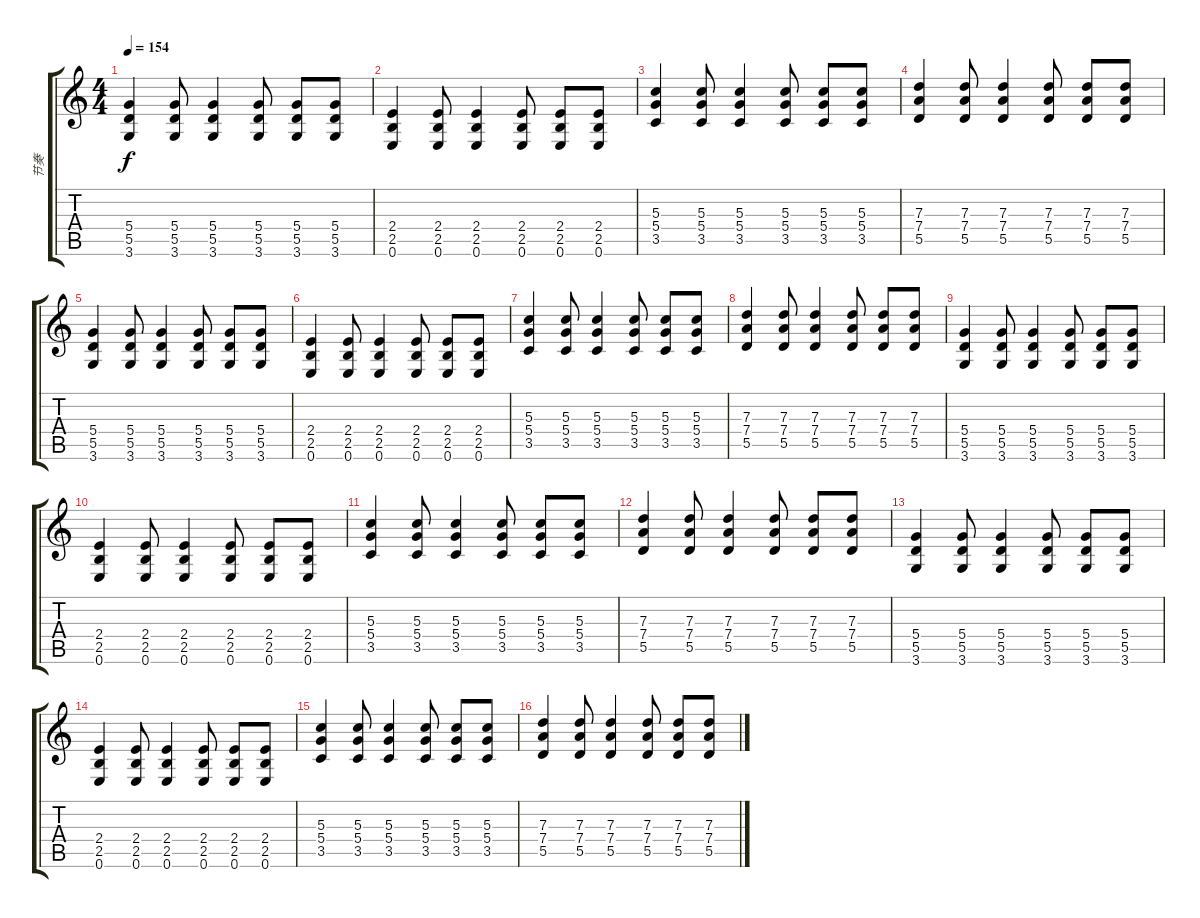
\track ("节奏" "节奏") {instrument overdrivenguitar}
\staff {score tabs}
\tuning (E4 B3 G3 D3 A2 E2) {hide}
\ts (4 4)
\tempo 154
\clef g2
\ks c
(5.4 5.5 3.6).4{dy f} (5.4 5.5 3.6).8 (5.4 5.5 3.6).4 (5.4 5.5 3.6).8 (5.4 5.5 3.6).8 (5.4 5.5 3.6).8 |
(2.4 2.5 0.6).4 (2.4 2.5 0.6).8 (2.4 2.5 0.6).4 (2.4 2.5 0.6).8 (2.4 2.5 0.6).8 (2.4 2.5 0.6).8 |
(5.3 5.4 3.5).4 (5.3 5.4 3.5).8 (5.3 5.4 3.5).4 (5.3 5.4 3.5).8 (5.3 5.4 3.5).8 (5.3 5.4 3.5).8 |
(7.3 7.4 5.5).4 (7.3 7.4 5.5).8 (7.3 7.4 5.5).4 (7.3 7.4 5.5).8 (7.3 7.4 5.5).8 (7.3 7.4 5.5).8 |
(5.4 5.5 3.6).4 (5.4 5.5 3.6).8 (5.4 5.5 3.6).4 (5.4 5.5 3.6).8 (5.4 5.5 3.6).8 (5.4 5.5 3.6).8 |
(2.4 2.5 0.6).4 (2.4 2.5 0.6).8 (2.4 2.5 0.6).4 (2.4 2.5 0.6).8 (2.4 2.5 0.6).8 (2.4 2.5 0.6).8 |
(5.3 5.4 3.5).4 (5.3 5.4 3.5).8 (5.3 5.4 3.5).4 (5.3 5.4 3.5).8 (5.3 5.4 3.5).8 (5.3 5.4 3.5).8 |
(7.3 7.4 5.5).4 (7.3 7.4 5.5).8 (7.3 7.4 5.5).4 (7.3 7.4 5.5).8 (7.3 7.4 5.5).8 (7.3 7.4 5.5).8 |
(5.4 5.5 3.6).4 (5.4 5.5 3.6).8 (5.4 5.5 3.6).4 (5.4 5.5 3.6).8 (5.4 5.5 3.6).8 (5.4 5.5 3.6).8 |
(2.4 2.5 0.6).4 (2.4 2.5 0.6).8 (2.4 2.5 0.6).4 (2.4 2.5 0.6).8 (2.4 2.5 0.6).8 (2.4 2.5 0.6).8 |
(5.3 5.4 3.5).4 (5.3 5.4 3.5).8 (5.3 5.4 3.5).4 (5.3 5.4 3.5).8 (5.3 5.4 3.5).8 (5.3 5.4 3.5).8 |
(7.3 7.4 5.5).4 (7.3 7.4 5.5).8 (7.3 7.4 5.5).4 (7.3 7.4 5.5).8 (7.3 7.4 5.5).8 (7.3 7.4 5.5).8 |
(5.4 5.5 3.6).4 (5.4 5.5 3.6).8 (5.4 5.5 3.6).4 (5.4 5.5 3.6).8 (5.4 5.5 3.6).8 (5.4 5.5 3.6).8 |
(2.4 2.5 0.6).4 (2.4 2.5 0.6).8 (2.4 2.5 0.6).4 (2.4 2.5 0.6).8 (2.4 2.5 0.6).8 (2.4 2.5 0.6).8 |
(5.3 5.4 3.5).4 (5.3 5.4 3.5).8 (5.3 5.4 3.5).4 (5.3 5.4 3.5).8 (5.3 5.4 3.5).8 (5.3 5.4 3.5).8 |
(7.3 7.4 5.5).4 (7.3 7.4 5.5).8 (7.3 7.4 5.5).4 (7.3 7.4 5.5).8 (7.3 7.4 5.5).8 (7.3 7.4 5.5).8
